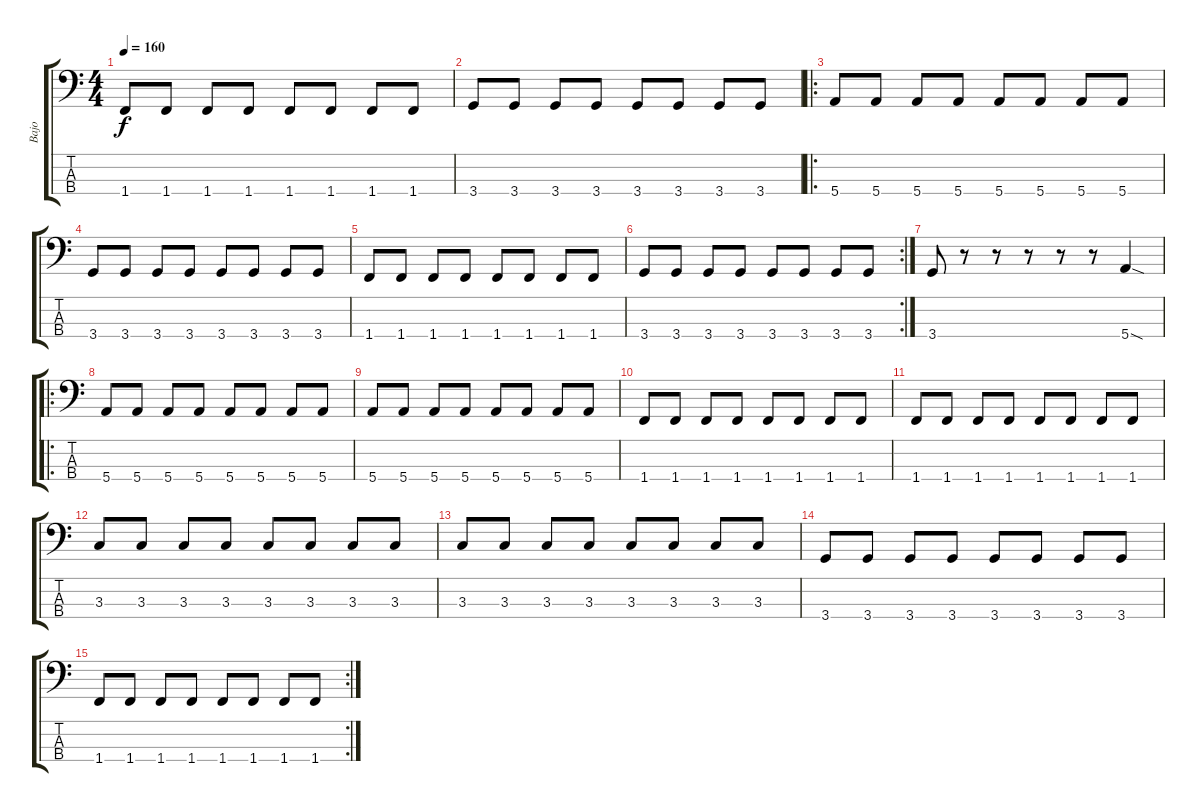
\track ("Bajo" "Bajo") {instrument electricbasspick}
\staff {score tabs}
\tuning (G2 D2 A1 E1) {hide}
\ts (4 4)
\tempo 160
\clef f4
\ks c
1.4.8{dy f} 1.4.8 1.4.8 1.4.8 1.4.8 1.4.8 1.4.8 1.4.8 |
3.4.8 3.4.8 3.4.8 3.4.8 3.4.8 3.4.8 3.4.8 3.4.8 |
\ro
5.4.8 5.4.8 5.4.8 5.4.8 5.4.8 5.4.8 5.4.8 5.4.8 |
3.4.8 3.4.8 3.4.8 3.4.8 3.4.8 3.4.8 3.4.8 3.4.8 |
1.4.8 1.4.8 1.4.8 1.4.8 1.4.8 1.4.8 1.4.8 1.4.8 |
\rc 2
3.4.8 3.4.8 3.4.8 3.4.8 3.4.8 3.4.8 3.4.8 3.4.8 |
3.4.8 r.8 r.8 r.8 r.8 r.8 5.4{sod}.4 |
\ro
5.4.8 5.4.8 5.4.8 5.4.8 5.4.8 5.4.8 5.4.8 5.4.8 |
5.4.8 5.4.8 5.4.8 5.4.8 5.4.8 5.4.8 5.4.8 5.4.8 |
1.4.8 1.4.8 1.4.8 1.4.8 1.4.8 1.4.8 1.4.8 1.4.8 |
1.4.8 1.4.8 1.4.8 1.4.8 1.4.8 1.4.8 1.4.8 1.4.8 |
3.3.8 3.3.8 3.3.8 3.3.8 3.3.8 3.3.8 3.3.8 3.3.8 |
3.3.8 3.3.8 3.3.8 3.3.8 3.3.8 3.3.8 3.3.8 3.3.8 |
3.4.8 3.4.8 3.4.8 3.4.8 3.4.8 3.4.8 3.4.8 3.4.8 |
\rc 2
1.4.8 1.4.8 1.4.8 1.4.8 1.4.8 1.4.8 1.4.8 1.4.8
